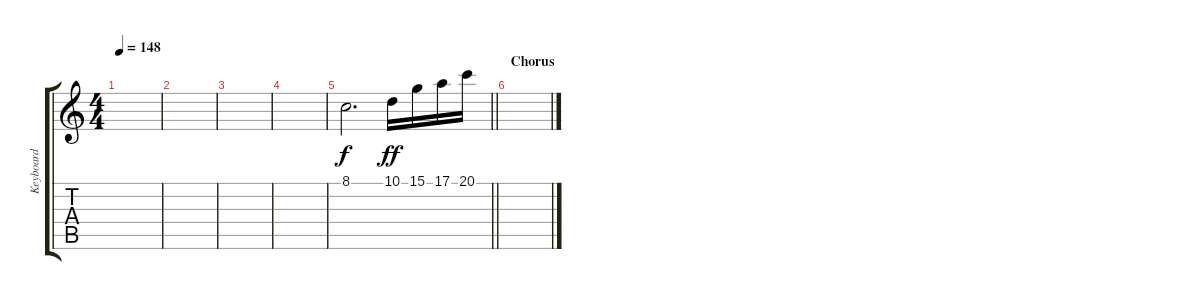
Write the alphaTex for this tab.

\track ("Keyboard" "Keyboard") {instrument choiraahs}
\staff {score tabs}
\tuning (E4 B3 G3 D3 A2 E2) {hide}
\ts (4 4)
\tempo 148
\clef g2
\ks c
|
|
|
|
\barLineRight lightlight
8.1.2{d volume 16 instrument stringensemble1} 10.1.16{dy ff} 15.1.16 17.1.16 20.1.16 |
\section ("" "Chorus")
